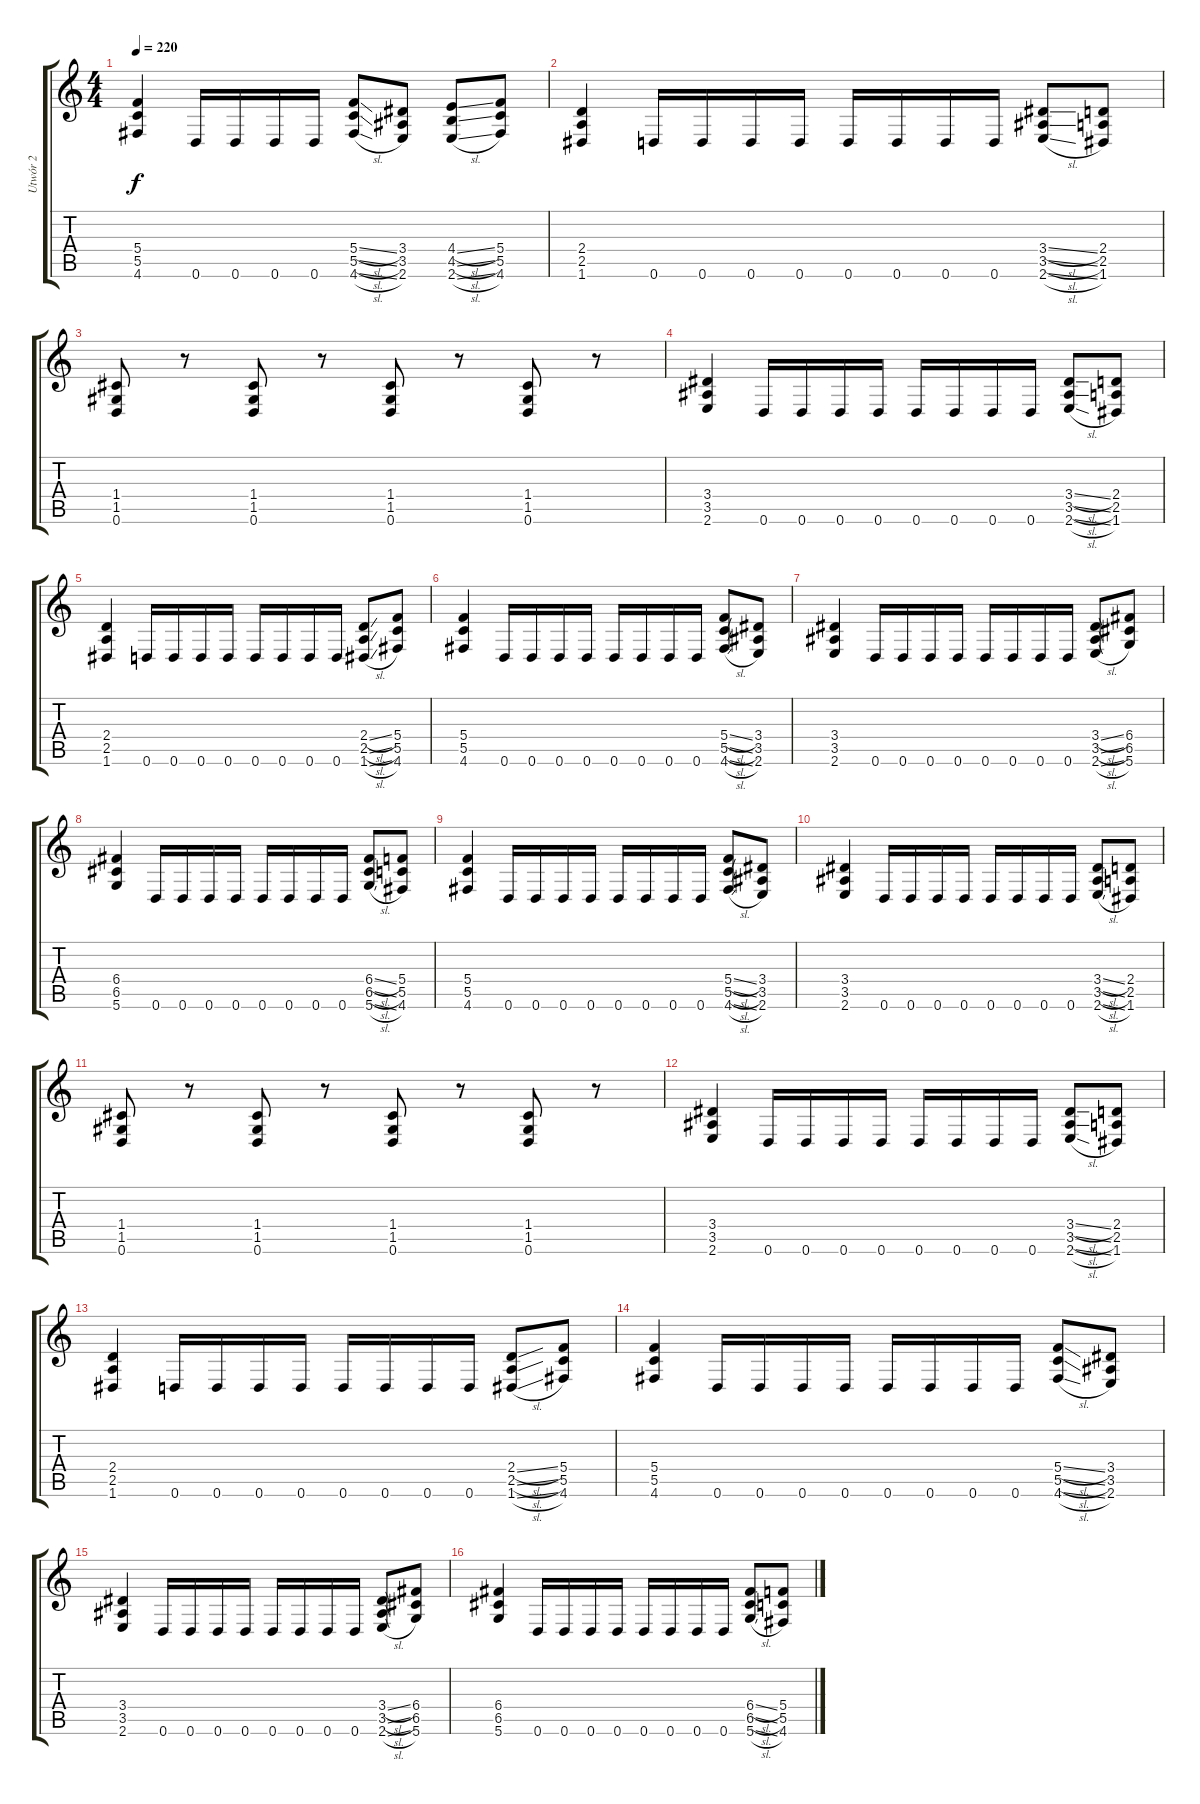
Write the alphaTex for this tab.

\track ("Utwór 2" "Utwór 2") {instrument distortionguitar}
\staff {score tabs}
\tuning (D4 A3 F3 C3 G2 D2) {hide}
\ts (4 4)
\tempo 220
\clef g2
\ks c
(5.4 5.5 4.6).4{dy f} 0.6.16 0.6.16 0.6.16 0.6.16 (5.4{sl} 5.5{sl} 4.6{sl}).8 (3.4 3.5 2.6).8 (4.4{sl} 4.5{sl} 2.6{sl}).8 (5.4 5.5 4.6).8 |
(2.4 2.5 1.6).4 0.6.16 0.6.16 0.6.16 0.6.16 0.6.16 0.6.16 0.6.16 0.6.16 (3.4{sl} 3.5{sl} 2.6{sl}).8 (2.4 2.5 1.6).8 |
(1.4 1.5 0.6).8 r.8 (1.4 1.5 0.6).8 r.8 (1.4 1.5 0.6).8 r.8 (1.4 1.5 0.6).8 r.8 |
(3.4 3.5 2.6).4 0.6.16 0.6.16 0.6.16 0.6.16 0.6.16 0.6.16 0.6.16 0.6.16 (3.4{sl} 3.5{sl} 2.6{sl}).8 (2.4 2.5 1.6).8 |
(2.4 2.5 1.6).4 0.6.16 0.6.16 0.6.16 0.6.16 0.6.16 0.6.16 0.6.16 0.6.16 (2.4{sl} 2.5{sl} 1.6{sl}).8 (5.4 5.5 4.6).8 |
(5.4 5.5 4.6).4 0.6.16 0.6.16 0.6.16 0.6.16 0.6.16 0.6.16 0.6.16 0.6.16 (5.4{sl} 5.5{sl} 4.6{sl}).8 (3.4 3.5 2.6).8 |
(3.4 3.5 2.6).4 0.6.16 0.6.16 0.6.16 0.6.16 0.6.16 0.6.16 0.6.16 0.6.16 (3.4{sl} 3.5{sl} 2.6{sl}).8 (6.4 6.5 5.6).8 |
(6.4 6.5 5.6).4 0.6.16 0.6.16 0.6.16 0.6.16 0.6.16 0.6.16 0.6.16 0.6.16 (6.4{sl} 6.5{sl} 5.6{sl}).8 (5.4 5.5 4.6).8 |
(5.4 5.5 4.6).4 0.6.16 0.6.16 0.6.16 0.6.16 0.6.16 0.6.16 0.6.16 0.6.16 (5.4{sl} 5.5{sl} 4.6{sl}).8 (3.4 3.5 2.6).8 |
(3.4 3.5 2.6).4 0.6.16 0.6.16 0.6.16 0.6.16 0.6.16 0.6.16 0.6.16 0.6.16 (3.4{sl} 3.5{sl} 2.6{sl}).8 (2.4 2.5 1.6).8 |
(1.4 1.5 0.6).8 r.8 (1.4 1.5 0.6).8 r.8 (1.4 1.5 0.6).8 r.8 (1.4 1.5 0.6).8 r.8 |
(3.4 3.5 2.6).4 0.6.16 0.6.16 0.6.16 0.6.16 0.6.16 0.6.16 0.6.16 0.6.16 (3.4{sl} 3.5{sl} 2.6{sl}).8 (2.4 2.5 1.6).8 |
(2.4 2.5 1.6).4 0.6.16 0.6.16 0.6.16 0.6.16 0.6.16 0.6.16 0.6.16 0.6.16 (2.4{sl} 2.5{sl} 1.6{sl}).8 (5.4 5.5 4.6).8 |
(5.4 5.5 4.6).4 0.6.16 0.6.16 0.6.16 0.6.16 0.6.16 0.6.16 0.6.16 0.6.16 (5.4{sl} 5.5{sl} 4.6{sl}).8 (3.4 3.5 2.6).8 |
(3.4 3.5 2.6).4 0.6.16 0.6.16 0.6.16 0.6.16 0.6.16 0.6.16 0.6.16 0.6.16 (3.4{sl} 3.5{sl} 2.6{sl}).8 (6.4 6.5 5.6).8 |
(6.4 6.5 5.6).4 0.6.16 0.6.16 0.6.16 0.6.16 0.6.16 0.6.16 0.6.16 0.6.16 (6.4{sl} 6.5{sl} 5.6{sl}).8 (5.4 5.5 4.6).8
